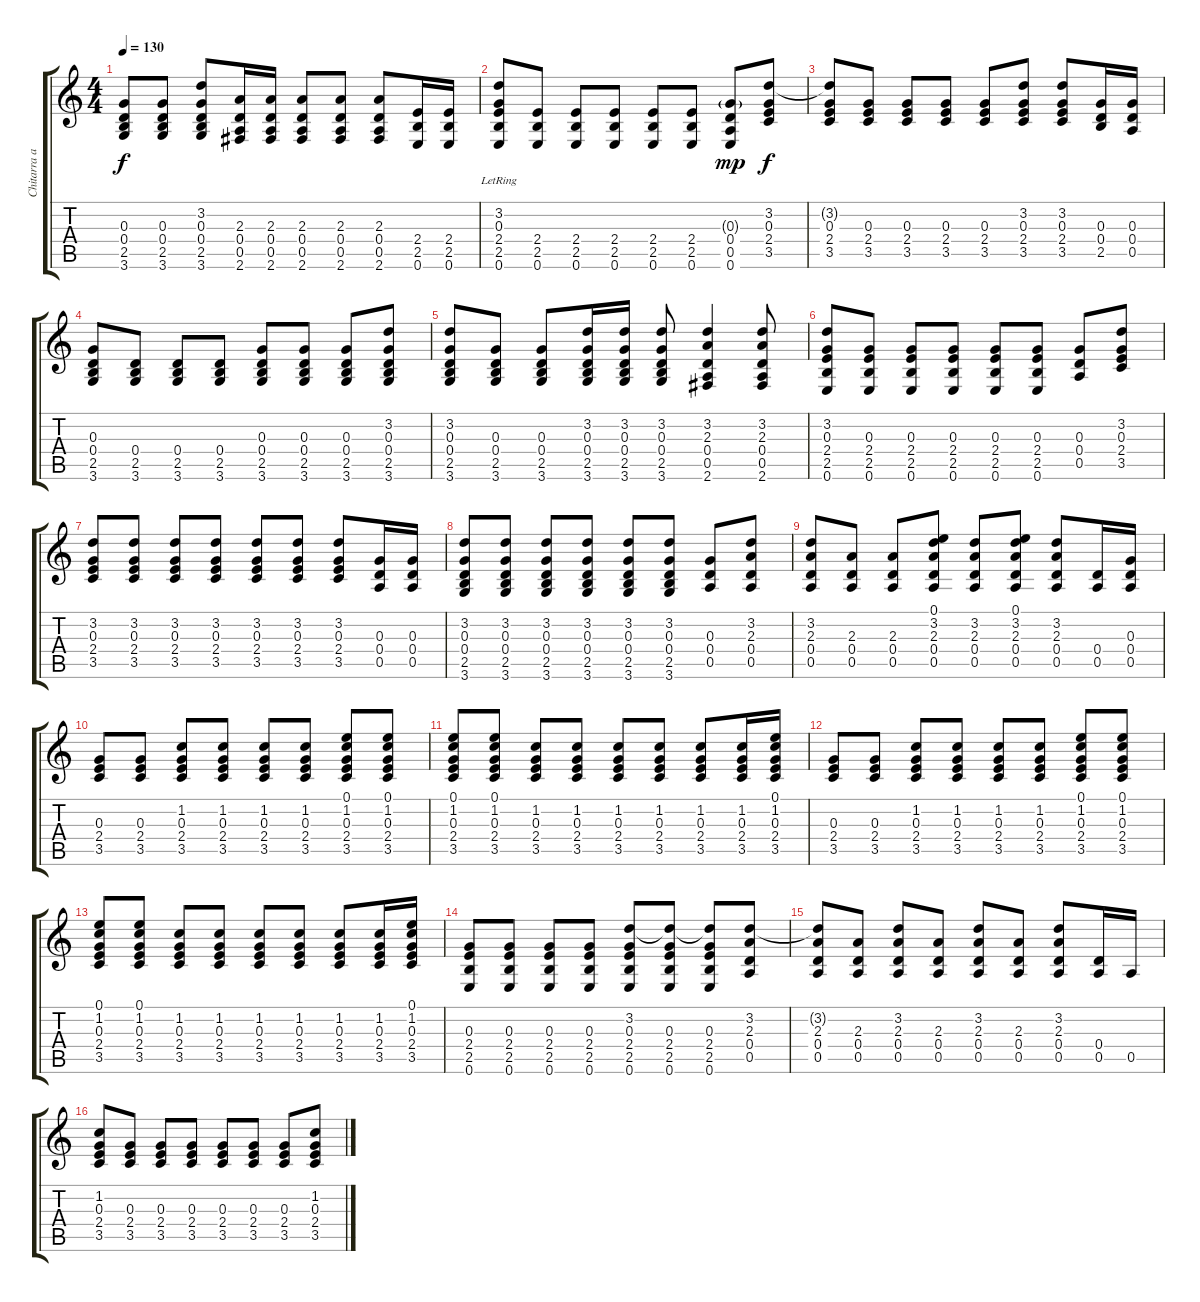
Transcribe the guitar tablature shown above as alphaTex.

\track ("Chitarra acustica" "Chitarra a") {instrument acousticguitarsteel}
\staff {score tabs}
\tuning (E4 B3 G3 D3 A2 E2) {hide}
\ts (4 4)
\tempo 130
\clef g2
\ks c
(0.3 0.4 2.5 3.6).8{dy f} (0.3 0.4 2.5 3.6).8 (3.2 0.3 0.4 2.5 3.6).8 (2.3 0.4 0.5 2.6).16 (2.3 0.4 0.5 2.6).16 (2.3 0.4 0.5 2.6).8 (2.3 0.4 0.5 2.6).8 (2.3 0.4 0.5 2.6).8 (2.4 2.5 0.6).16 (2.4 2.5 0.6).16 |
(3.2{lr} 0.3{lr} 2.4 2.5 0.6).8 (2.4 2.5 0.6).8 (2.4 2.5 0.6).8 (2.4 2.5 0.6).8 (2.4 2.5 0.6).8 (2.4 2.5 0.6).8 (0.3{g} 0.4 0.5 0.6).8{dy mp} (3.2 0.3 2.4 3.5).8{dy f} |
(3.2{t} 0.3 2.4 3.5).8 (0.3 2.4 3.5).8 (0.3 2.4 3.5).8 (0.3 2.4 3.5).8 (0.3 2.4 3.5).8 (3.2 0.3 2.4 3.5).8 (3.2 0.3 2.4 3.5).8 (0.3 0.4 2.5).16 (0.3 0.4 0.5).16 |
(0.3 0.4 2.5 3.6).8 (0.4 2.5 3.6).8 (0.4 2.5 3.6).8 (0.4 2.5 3.6).8 (0.3 0.4 2.5 3.6).8 (0.3 0.4 2.5 3.6).8 (0.3 0.4 2.5 3.6).8 (3.2 0.3 0.4 2.5 3.6).8 |
(3.2 0.3 0.4 2.5 3.6).8 (0.3 0.4 2.5 3.6).8 (0.3 0.4 2.5 3.6).8 (3.2 0.3 0.4 2.5 3.6).16 (3.2 0.3 0.4 2.5 3.6).16 (3.2 0.3 0.4 2.5 3.6).8 (3.2 2.3 0.4 0.5 2.6).4 (3.2 2.3 0.4 0.5 2.6).8 |
(3.2 0.3 2.4 2.5 0.6).8 (0.3 2.4 2.5 0.6).8 (0.3 2.4 2.5 0.6).8 (0.3 2.4 2.5 0.6).8 (0.3 2.4 2.5 0.6).8 (0.3 2.4 2.5 0.6).8 (0.3 0.4 0.5).8 (3.2 0.3 2.4 3.5).8 |
(3.2 0.3 2.4 3.5).8 (3.2 0.3 2.4 3.5).8 (3.2 0.3 2.4 3.5).8 (3.2 0.3 2.4 3.5).8 (3.2 0.3 2.4 3.5).8 (3.2 0.3 2.4 3.5).8 (3.2 0.3 2.4 3.5).8 (0.3 0.4 0.5).16 (0.3 0.4 0.5).16 |
(3.2 0.3 0.4 2.5 3.6).8 (3.2 0.3 0.4 2.5 3.6).8 (3.2 0.3 0.4 2.5 3.6).8 (3.2 0.3 0.4 2.5 3.6).8 (3.2 0.3 0.4 2.5 3.6).8 (3.2 0.3 0.4 2.5 3.6).8 (0.3 0.4 0.5).8 (3.2 2.3 0.4 0.5).8 |
(3.2 2.3 0.4 0.5).8 (2.3 0.4 0.5).8 (2.3 0.4 0.5).8 (0.1 3.2 2.3 0.4 0.5).8 (3.2 2.3 0.4 0.5).8 (0.1 3.2 2.3 0.4 0.5).8 (3.2 2.3 0.4 0.5).8 (0.4 0.5).16 (0.3 0.4 0.5).16 |
(0.3 2.4 3.5).8 (0.3 2.4 3.5).8 (1.2 0.3 2.4 3.5).8 (1.2 0.3 2.4 3.5).8 (1.2 0.3 2.4 3.5).8 (1.2 0.3 2.4 3.5).8 (0.1 1.2 0.3 2.4 3.5).8 (0.1 1.2 0.3 2.4 3.5).8 |
(0.1 1.2 0.3 2.4 3.5).8 (0.1 1.2 0.3 2.4 3.5).8 (1.2 0.3 2.4 3.5).8 (1.2 0.3 2.4 3.5).8 (1.2 0.3 2.4 3.5).8 (1.2 0.3 2.4 3.5).8 (1.2 0.3 2.4 3.5).8 (1.2 0.3 2.4 3.5).16 (0.1 1.2 0.3 2.4 3.5).16 |
(0.3 2.4 3.5).8 (0.3 2.4 3.5).8 (1.2 0.3 2.4 3.5).8 (1.2 0.3 2.4 3.5).8 (1.2 0.3 2.4 3.5).8 (1.2 0.3 2.4 3.5).8 (0.1 1.2 0.3 2.4 3.5).8 (0.1 1.2 0.3 2.4 3.5).8 |
(0.1 1.2 0.3 2.4 3.5).8 (0.1 1.2 0.3 2.4 3.5).8 (1.2 0.3 2.4 3.5).8 (1.2 0.3 2.4 3.5).8 (1.2 0.3 2.4 3.5).8 (1.2 0.3 2.4 3.5).8 (1.2 0.3 2.4 3.5).8 (1.2 0.3 2.4 3.5).16 (0.1 1.2 0.3 2.4 3.5).16 |
(0.3 2.4 2.5 0.6).8 (0.3 2.4 2.5 0.6).8 (0.3 2.4 2.5 0.6).8 (0.3 2.4 2.5 0.6).8 (3.2 0.3 2.4 2.5 0.6).8 (3.2{t} 0.3 2.4 2.5 0.6).8 (3.2{t} 0.3 2.4 2.5 0.6).8 (3.2 2.3 0.4 0.5).8 |
(3.2{t} 2.3 0.4 0.5).8 (2.3 0.4 0.5).8 (3.2 2.3 0.4 0.5).8 (2.3 0.4 0.5).8 (3.2 2.3 0.4 0.5).8 (2.3 0.4 0.5).8 (3.2 2.3 0.4 0.5).8 (0.4 0.5).16 0.5.16 |
(1.2 0.3 2.4 3.5).8 (0.3 2.4 3.5).8 (0.3 2.4 3.5).8 (0.3 2.4 3.5).8 (0.3 2.4 3.5).8 (0.3 2.4 3.5).8 (0.3 2.4 3.5).8 (1.2 0.3 2.4 3.5).8
